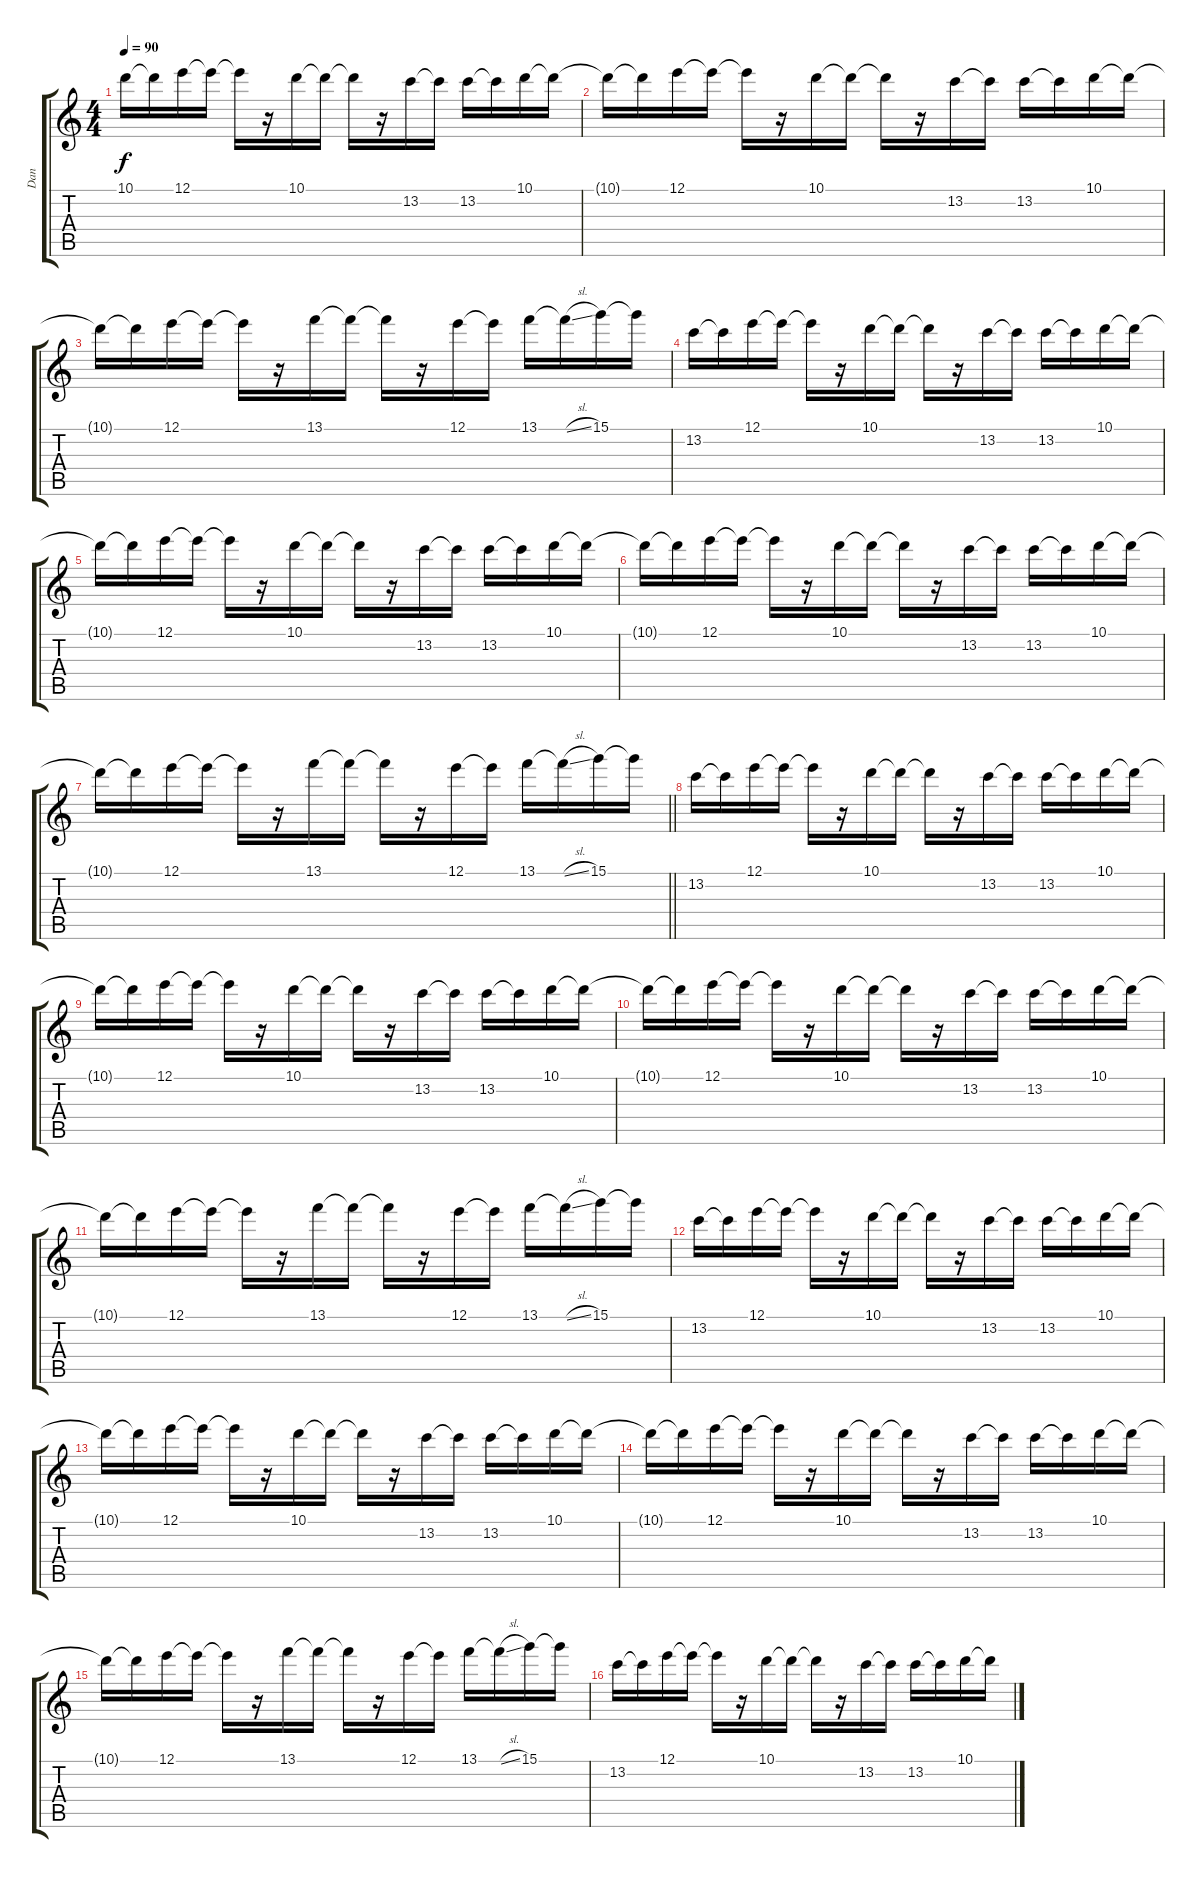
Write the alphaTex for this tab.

\track ("Dan" "Dan") {instrument overdrivenguitar}
\staff {score tabs}
\tuning (E4 B3 G3 D3 A2 E2) {hide}
\ts (4 4)
\tempo 90
\clef g2
\ks c
10.1{t}.16{dy f} 10.1{t}.16 12.1.16 12.1{t}.16 12.1{t}.16 r.16 10.1.16 10.1{t}.16 10.1{t}.16 r.16 13.2.16 13.2{t}.16 13.2.16 13.2{t}.16 10.1.16 10.1{t}.16 |
10.1{t}.16 10.1{t}.16 12.1.16 12.1{t}.16 12.1{t}.16 r.16 10.1.16 10.1{t}.16 10.1{t}.16 r.16 13.2.16 13.2{t}.16 13.2.16 13.2{t}.16 10.1.16 10.1{t}.16 |
10.1{t}.16 10.1{t}.16 12.1.16 12.1{t}.16 12.1{t}.16 r.16 13.1.16 13.1{t}.16 13.1{t}.16 r.16 12.1.16 12.1{t}.16 13.1.16 13.1{sl t}.16 15.1.16 15.1{t}.16 |
13.2.16 13.2{t}.16 12.1.16 12.1{t}.16 12.1{t}.16 r.16 10.1.16 10.1{t}.16 10.1{t}.16 r.16 13.2.16 13.2{t}.16 13.2.16 13.2{t}.16 10.1.16 10.1{t}.16 |
10.1{t}.16 10.1{t}.16 12.1.16 12.1{t}.16 12.1{t}.16 r.16 10.1.16 10.1{t}.16 10.1{t}.16 r.16 13.2.16 13.2{t}.16 13.2.16 13.2{t}.16 10.1.16 10.1{t}.16 |
10.1{t}.16 10.1{t}.16 12.1.16 12.1{t}.16 12.1{t}.16 r.16 10.1.16 10.1{t}.16 10.1{t}.16 r.16 13.2.16 13.2{t}.16 13.2.16 13.2{t}.16 10.1.16 10.1{t}.16 |
\barLineRight lightlight
10.1{t}.16 10.1{t}.16 12.1.16 12.1{t}.16 12.1{t}.16 r.16 13.1.16 13.1{t}.16 13.1{t}.16 r.16 12.1.16 12.1{t}.16 13.1.16 13.1{sl t}.16 15.1.16 15.1{t}.16 |
13.2.16 13.2{t}.16 12.1.16 12.1{t}.16 12.1{t}.16 r.16 10.1.16 10.1{t}.16 10.1{t}.16 r.16 13.2.16 13.2{t}.16 13.2.16 13.2{t}.16 10.1.16 10.1{t}.16 |
10.1{t}.16 10.1{t}.16 12.1.16 12.1{t}.16 12.1{t}.16 r.16 10.1.16 10.1{t}.16 10.1{t}.16 r.16 13.2.16 13.2{t}.16 13.2.16 13.2{t}.16 10.1.16 10.1{t}.16 |
10.1{t}.16 10.1{t}.16 12.1.16 12.1{t}.16 12.1{t}.16 r.16 10.1.16 10.1{t}.16 10.1{t}.16 r.16 13.2.16 13.2{t}.16 13.2.16 13.2{t}.16 10.1.16 10.1{t}.16 |
10.1{t}.16 10.1{t}.16 12.1.16 12.1{t}.16 12.1{t}.16 r.16 13.1.16 13.1{t}.16 13.1{t}.16 r.16 12.1.16 12.1{t}.16 13.1.16 13.1{sl t}.16 15.1.16 15.1{t}.16 |
13.2.16 13.2{t}.16 12.1.16 12.1{t}.16 12.1{t}.16 r.16 10.1.16 10.1{t}.16 10.1{t}.16 r.16 13.2.16 13.2{t}.16 13.2.16 13.2{t}.16 10.1.16 10.1{t}.16 |
10.1{t}.16 10.1{t}.16 12.1.16 12.1{t}.16 12.1{t}.16 r.16 10.1.16 10.1{t}.16 10.1{t}.16 r.16 13.2.16 13.2{t}.16 13.2.16 13.2{t}.16 10.1.16 10.1{t}.16 |
10.1{t}.16 10.1{t}.16 12.1.16 12.1{t}.16 12.1{t}.16 r.16 10.1.16 10.1{t}.16 10.1{t}.16 r.16 13.2.16 13.2{t}.16 13.2.16 13.2{t}.16 10.1.16 10.1{t}.16 |
10.1{t}.16 10.1{t}.16 12.1.16 12.1{t}.16 12.1{t}.16 r.16 13.1.16 13.1{t}.16 13.1{t}.16 r.16 12.1.16 12.1{t}.16 13.1.16 13.1{sl t}.16 15.1.16 15.1{t}.16 |
13.2.16 13.2{t}.16 12.1.16 12.1{t}.16 12.1{t}.16 r.16 10.1.16 10.1{t}.16 10.1{t}.16 r.16 13.2.16 13.2{t}.16 13.2.16 13.2{t}.16 10.1.16 10.1{t}.16
